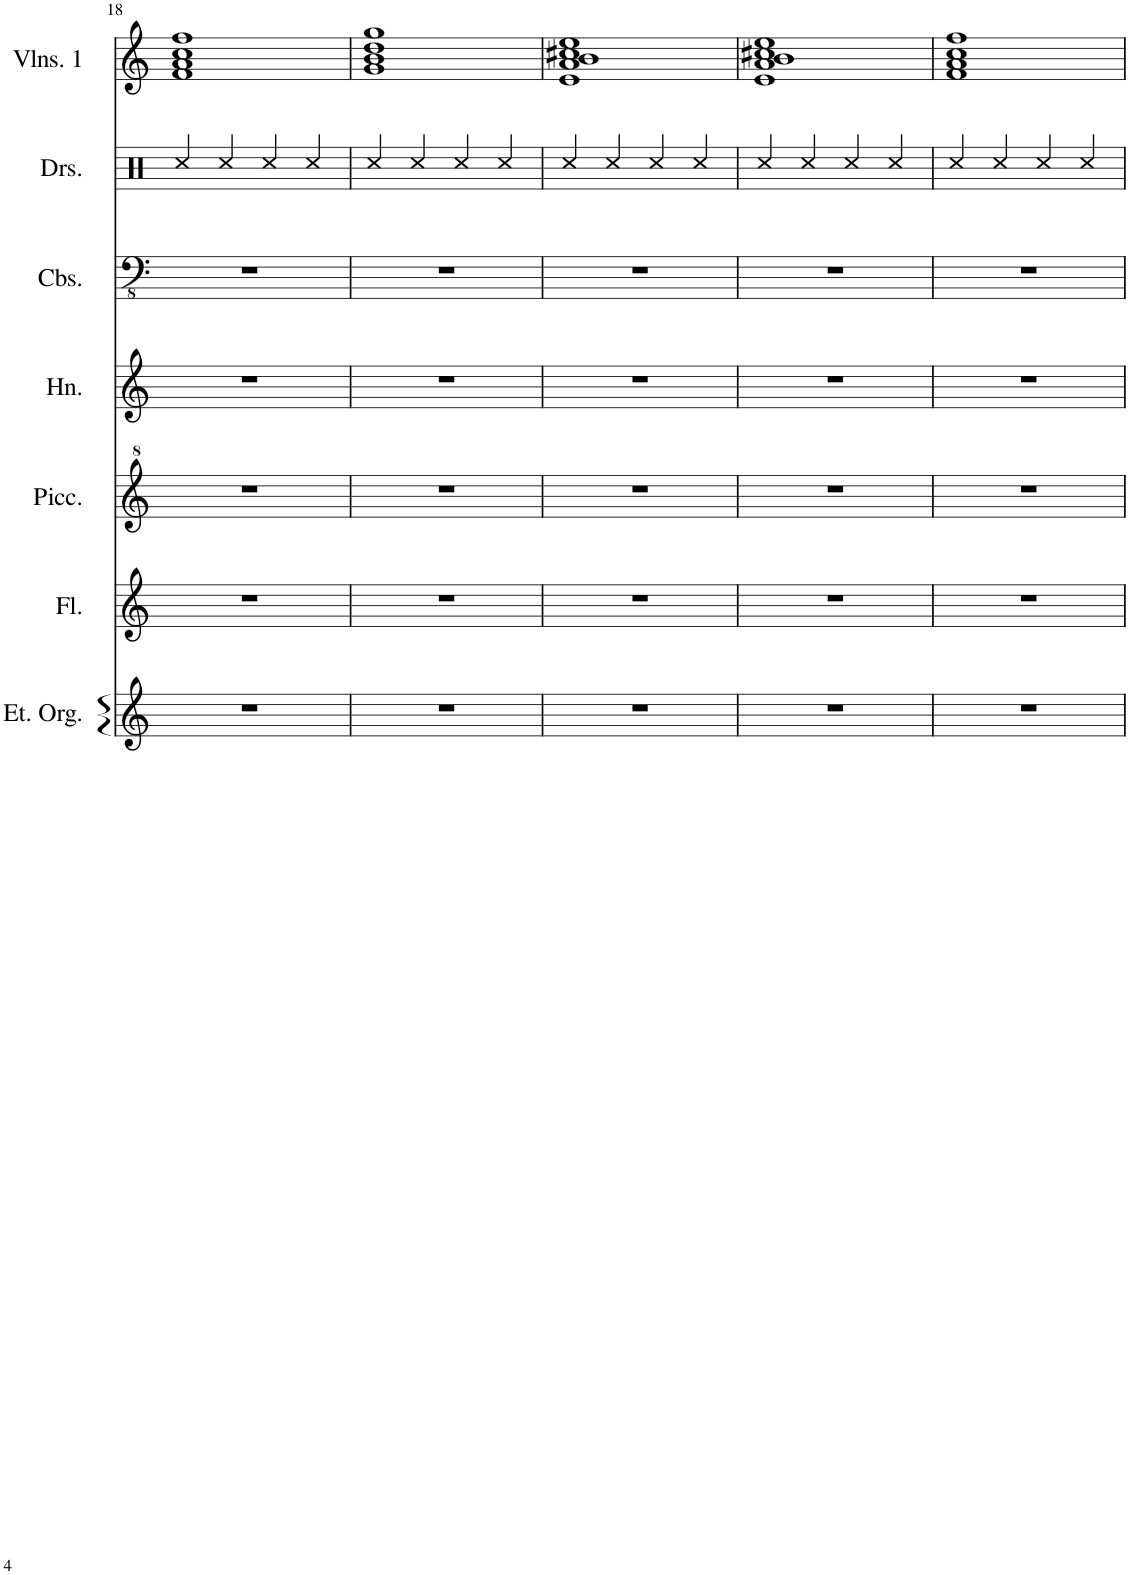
**kern	**kern	**kern	**kern	**kern	**kern	**kern
*part7	*part6	*part5	*part4	*part3	*part2	*part1
*staff7	*staff6	*staff5	*staff4	*staff3	*staff2	*staff1
*I"Electronic Organ	*I"Flute	*I"Piccolo	*I"Horn	*I"Contrabasses	*I"Drumset	*I"Violins 1
*I'Et. Org.	*I'Fl.	*I'Picc.	*I'Hn.	*I'Cbs.	*I'Drs.	*I'Vlns. 1
!!LO:PB:g=z
*clefG2	*clefG2	*clefG^2	*clefG2	*clefFv4	*clefX	*clefG2
*	*	*Trd-7c-12	*Trd4c7	*	*	*
*k[]	*k[]	*k[]	*k[]	*k[]	*k[]	*k[]
*M4/4	*M4/4	*M4/4	*M4/4	*M4/4	*M4/4	*M4/4
=18	=18	=18	=18	=18	=18	=18
1r	1r	1r	1r	1r	4Rcc/	1f 1a 1cc 1ff
.	.	.	.	.	4Rcc/	.
.	.	.	.	.	4Rcc/	.
.	.	.	.	.	4Rcc/	.
=19	=19	=19	=19	=19	=19	=19
1r	1r	1r	1r	1r	4Rcc/	1g 1b 1dd 1gg
.	.	.	.	.	4Rcc/	.
.	.	.	.	.	4Rcc/	.
.	.	.	.	.	4Rcc/	.
=20	=20	=20	=20	=20	=20	=20
1r	1r	1r	1r	1r	4Rcc/	1e 1a 1b 1cc#X 1ee
.	.	.	.	.	4Rcc/	.
.	.	.	.	.	4Rcc/	.
.	.	.	.	.	4Rcc/	.
=21	=21	=21	=21	=21	=21	=21
1r	1r	1r	1r	1r	4Rcc/	1e 1a 1b 1cc#X 1ee
.	.	.	.	.	4Rcc/	.
.	.	.	.	.	4Rcc/	.
.	.	.	.	.	4Rcc/	.
=22	=22	=22	=22	=22	=22	=22
1r	1r	1r	1r	1r	4Rcc/	1f 1a 1cc 1ff
.	.	.	.	.	4Rcc/	.
.	.	.	.	.	4Rcc/	.
.	.	.	.	.	4Rcc/	.
=	=	=	=	=	=	=
*-	*-	*-	*-	*-	*-	*-
